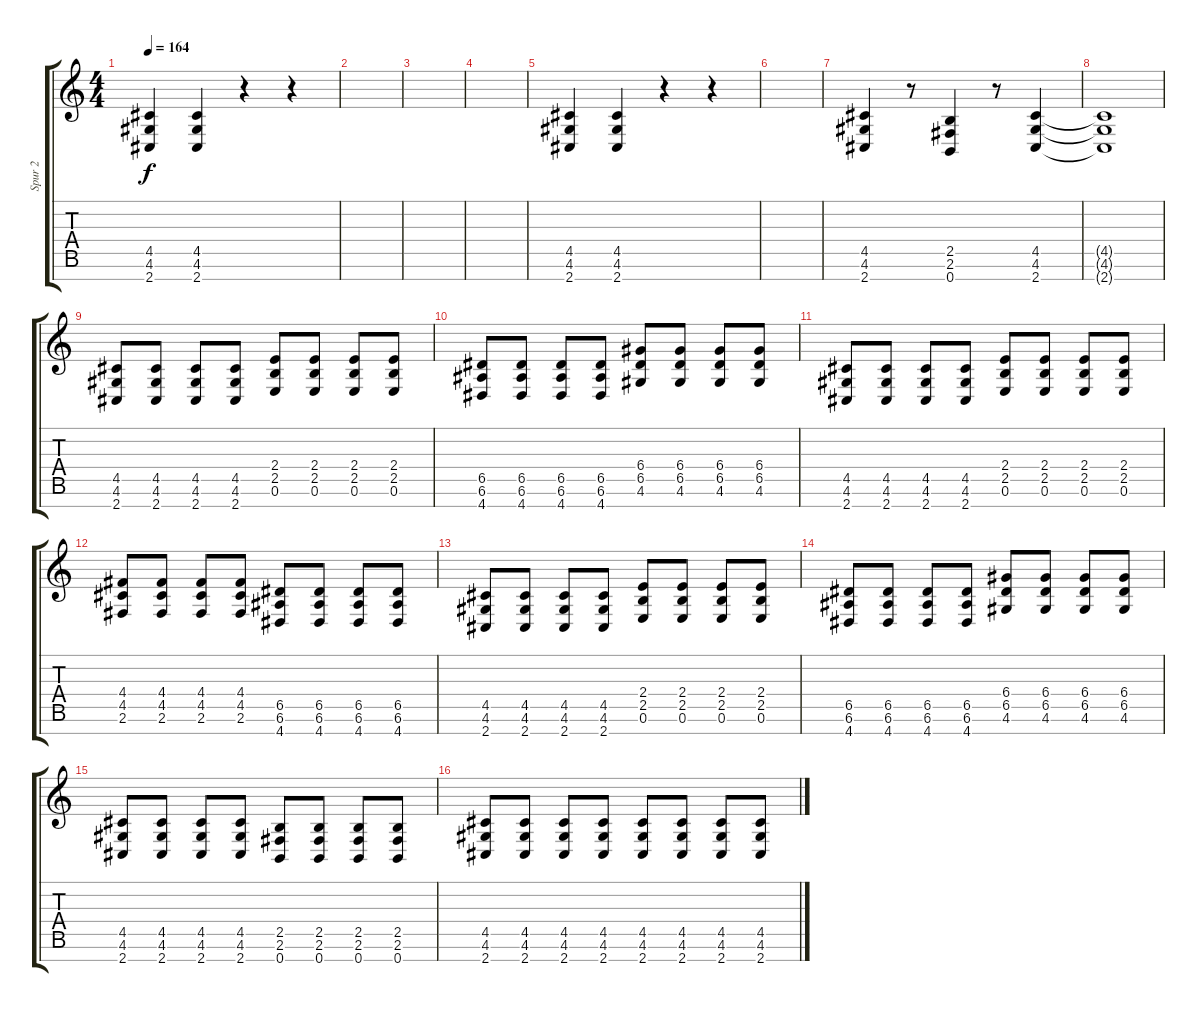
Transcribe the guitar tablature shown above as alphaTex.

\track ("Spur 2" "Spur 2") {instrument distortionguitar}
\staff {score tabs}
\tuning (E4 B3 G3 D3 A2 E2 B1) {hide}
\ts (4 4)
\tempo 164
\clef g2
\ks c
(4.5 4.6 2.7).4{dy f} (4.5 4.6 2.7).4 r.4 r.4 |
|
|
|
(4.5 4.6 2.7).4 (4.5 4.6 2.7).4 r.4 r.4 |
|
(4.5 4.6 2.7).4 r.8 (2.5 2.6 0.7).4 r.8 (4.5 4.6 2.7).4 |
(4.5{t} 4.6{t} 2.7{t}).1 |
(4.5 4.6 2.7).8 (4.5 4.6 2.7).8 (4.5 4.6 2.7).8 (4.5 4.6 2.7).8 (2.4 2.5 0.6).8 (2.4 2.5 0.6).8 (2.4 2.5 0.6).8 (2.4 2.5 0.6).8 |
(6.5 6.6 4.7).8 (6.5 6.6 4.7).8 (6.5 6.6 4.7).8 (6.5 6.6 4.7).8 (6.4 6.5 4.6).8 (6.4 6.5 4.6).8 (6.4 6.5 4.6).8 (6.4 6.5 4.6).8 |
(4.5 4.6 2.7).8 (4.5 4.6 2.7).8 (4.5 4.6 2.7).8 (4.5 4.6 2.7).8 (2.4 2.5 0.6).8 (2.4 2.5 0.6).8 (2.4 2.5 0.6).8 (2.4 2.5 0.6).8 |
(4.4 4.5 2.6).8 (4.4 4.5 2.6).8 (4.4 4.5 2.6).8 (4.4 4.5 2.6).8 (6.5 6.6 4.7).8 (6.5 6.6 4.7).8 (6.5 6.6 4.7).8 (6.5 6.6 4.7).8 |
(4.5 4.6 2.7).8 (4.5 4.6 2.7).8 (4.5 4.6 2.7).8 (4.5 4.6 2.7).8 (2.4 2.5 0.6).8 (2.4 2.5 0.6).8 (2.4 2.5 0.6).8 (2.4 2.5 0.6).8 |
(6.5 6.6 4.7).8 (6.5 6.6 4.7).8 (6.5 6.6 4.7).8 (6.5 6.6 4.7).8 (6.4 6.5 4.6).8 (6.4 6.5 4.6).8 (6.4 6.5 4.6).8 (6.4 6.5 4.6).8 |
(4.5 4.6 2.7).8 (4.5 4.6 2.7).8 (4.5 4.6 2.7).8 (4.5 4.6 2.7).8 (2.5 2.6 0.7).8 (2.5 2.6 0.7).8 (2.5 2.6 0.7).8 (2.5 2.6 0.7).8 |
(4.5 4.6 2.7).8 (4.5 4.6 2.7).8 (4.5 4.6 2.7).8 (4.5 4.6 2.7).8 (4.5 4.6 2.7).8 (4.5 4.6 2.7).8 (4.5 4.6 2.7).8 (4.5 4.6 2.7).8
